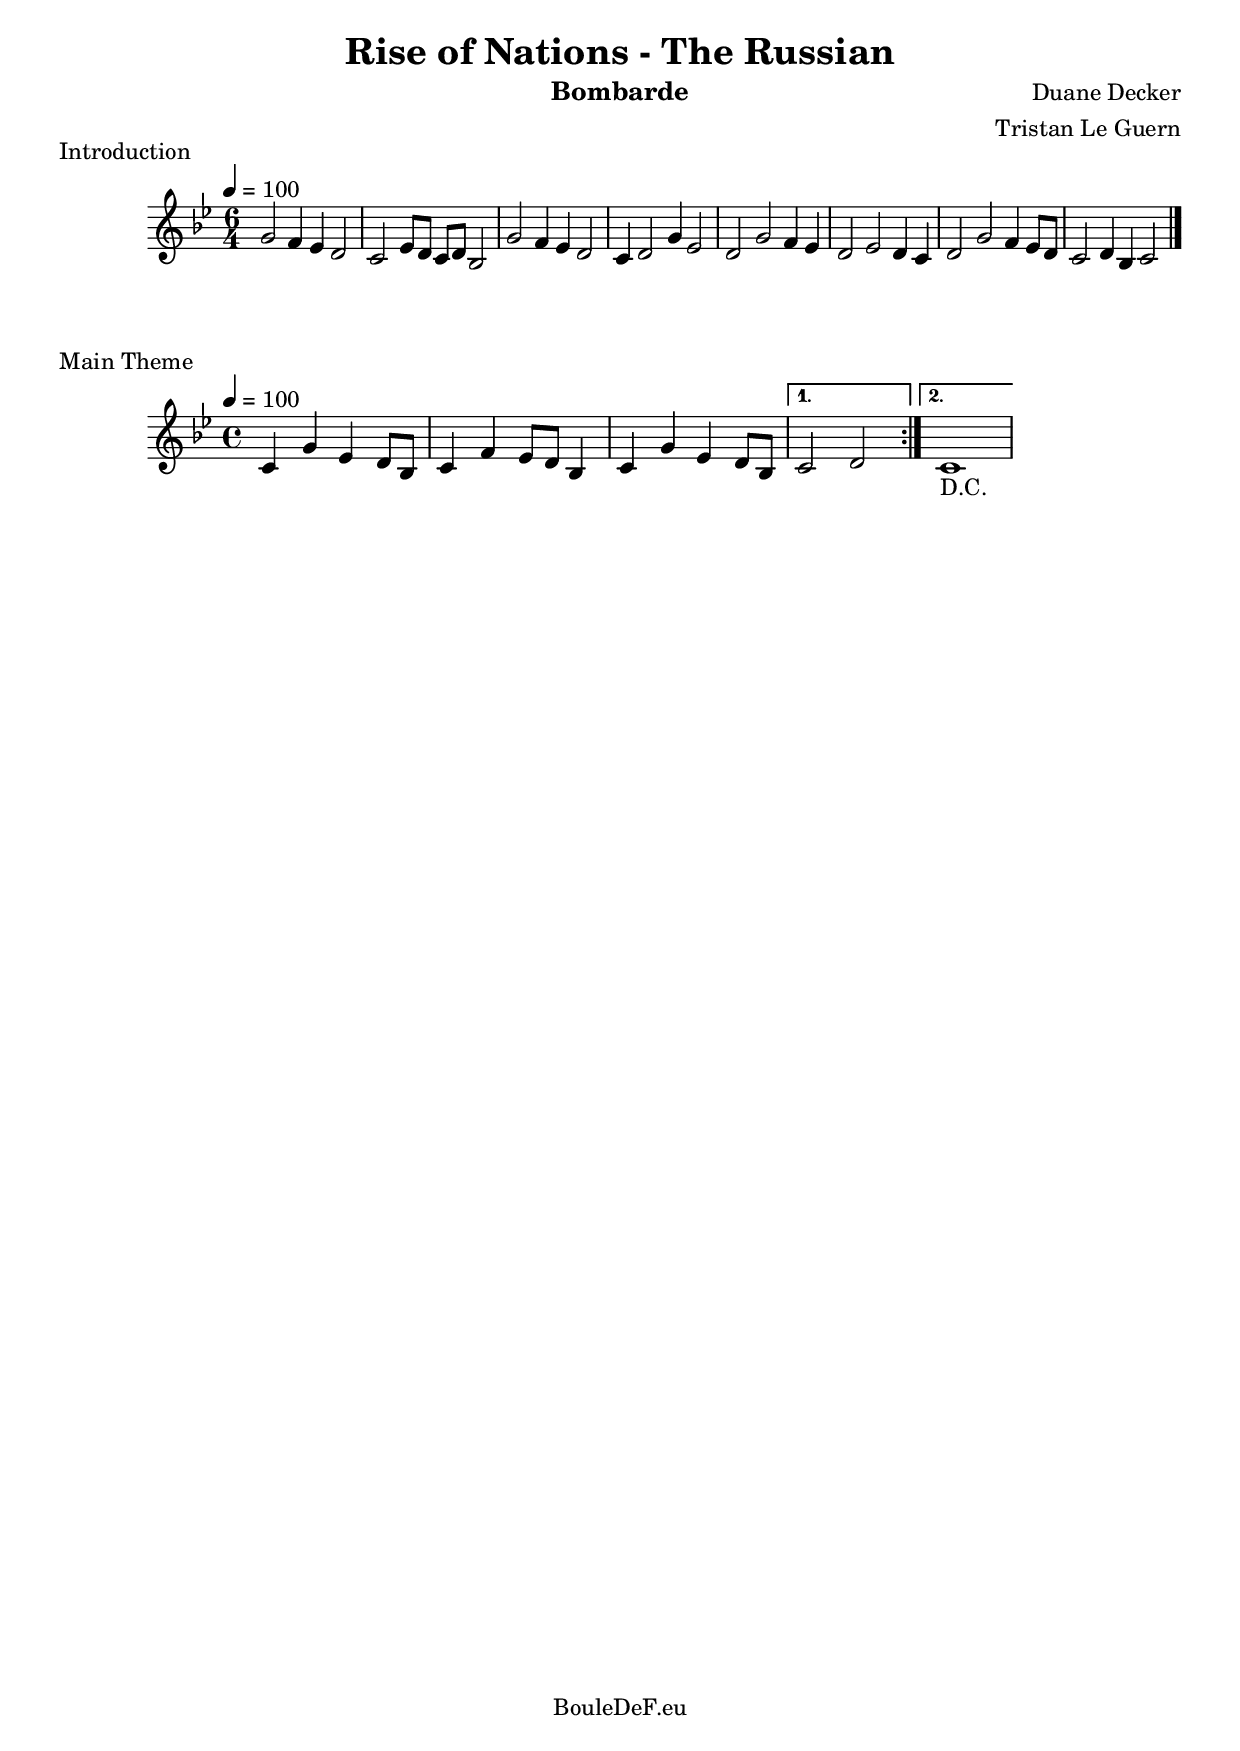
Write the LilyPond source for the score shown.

\version "2.14.2"
\include "italiano.ly"

\header {
	title = "Rise of Nations - The Russian"
	composer = "Duane Decker"
	arranger = "Tristan Le Guern"
	instrument = "Bombarde"
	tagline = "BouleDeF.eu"
}

\score {
	\new Staff \relative si {
		\clef treble
		\key sib \major
		\time 6/4
		\tempo 4 = 100

		sol'2 fa4 mib re2
		| do mib8 re do re sib2
		| sol'2 fa4 mib re2
		| do4 re2 sol4 mib2
		| re sol2 fa4 mib
		| re2 mib re4 do
		| re2 sol2 fa4 mib8 re8
		| do2 re4 sib do2
		\bar "|."
	}
	\header {
		piece = "Introduction"
	}
}

\score {
	\new Staff \relative si {
		\clef treble
		\key sib \major
		\time 4/4
		\tempo 4 = 100

		\repeat volta 2 {
			do4 sol' mib re8 sib
			| do4 fa mib8 re sib4
			| do sol' mib re8 sib
		}
		\alternative {
			{| do2 re2}
			{| do1_"D.C."}
		}
	}
	\header {
		piece = "Main Theme"
	}
}

